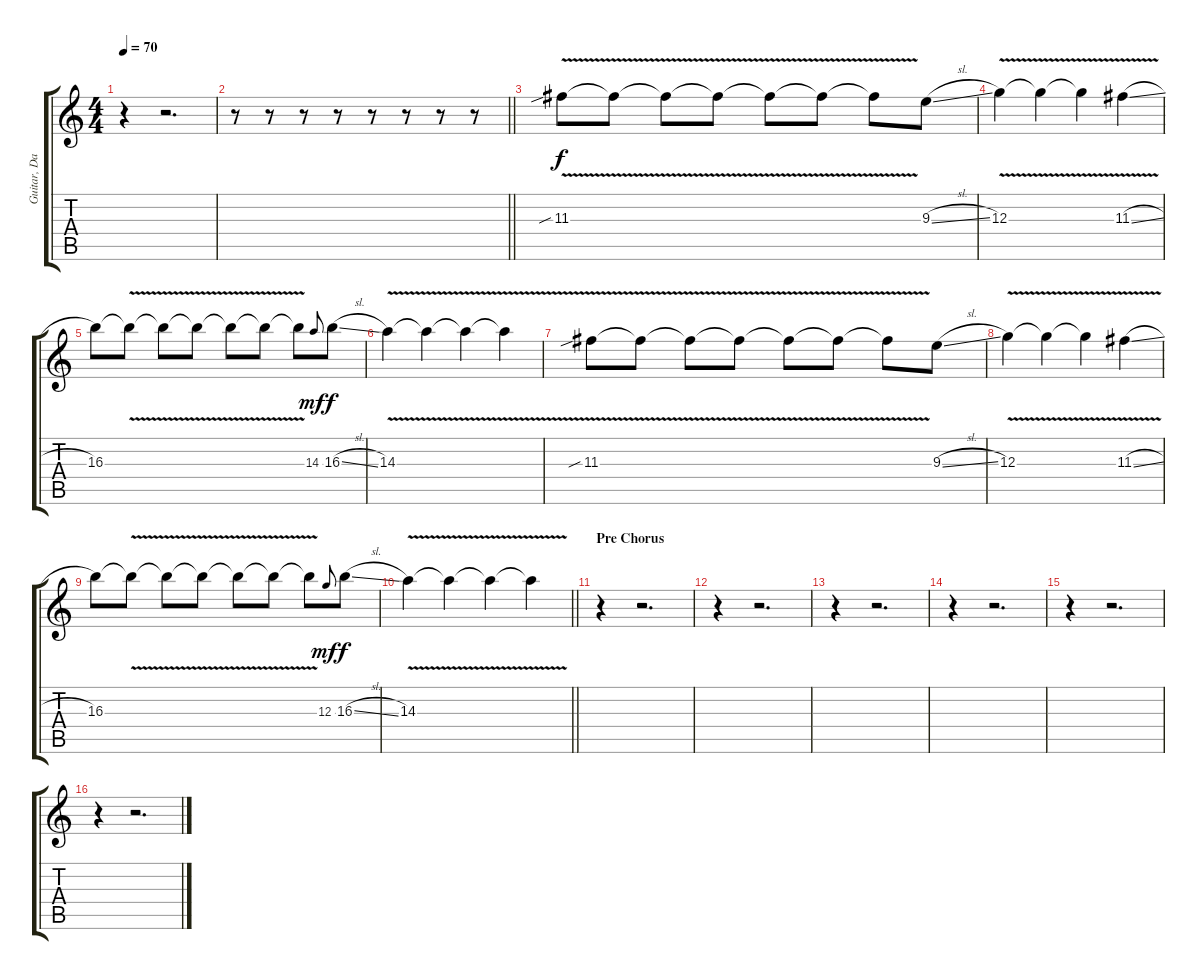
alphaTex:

\track ("Guitar, Dan" "Guitar, Da") {instrument distortionguitar}
\staff {score tabs}
\tuning (E4 B3 G3 D3 A2 E2) {hide}
\ts (4 4)
\tempo 70
\clef g2
\ks c
r.4{dy f} r.2{d} |
\barLineRight lightlight
r.8 r.8 r.8 r.8 r.8 r.8 r.8 r.8 |
11.3{v sib}.8 11.3{v t}.8 11.3{v t}.8 11.3{v t}.8 11.3{v t}.8 11.3{v t}.8 11.3{v t}.8 9.3{sl}.8 |
12.3{v}.4 12.3{v t}.4 12.3{v t}.4 11.3{v sl}.4 |
16.3.8 16.3{v t}.8 16.3{v t}.8 16.3{v t}.8 16.3{v t}.8 16.3{v t}.8 16.3{v t}.8 14.3.8{gr onbeat dy mf} 16.3{sl}.8{dy f} |
14.3{v}.4 14.3{v t}.4 14.3{v t}.4 14.3{v t}.4 |
11.3{v sib}.8 11.3{v t}.8 11.3{v t}.8 11.3{v t}.8 11.3{v t}.8 11.3{v t}.8 11.3{v t}.8 9.3{sl}.8 |
12.3{v}.4 12.3{v t}.4 12.3{v t}.4 11.3{v sl}.4 |
16.3.8 16.3{v t}.8 16.3{v t}.8 16.3{v t}.8 16.3{v t}.8 16.3{v t}.8 16.3{v t}.8 12.3.8{gr onbeat dy mf} 16.3{sl}.8{dy f} |
\barLineRight lightlight
14.3{v}.4 14.3{v t}.4 14.3{v t}.4 14.3{v t}.4 |
\section ("" "Pre Chorus")
r.4 r.2{d} |
r.4 r.2{d} |
r.4 r.2{d} |
r.4 r.2{d} |
r.4 r.2{d} |
r.4 r.2{d}
